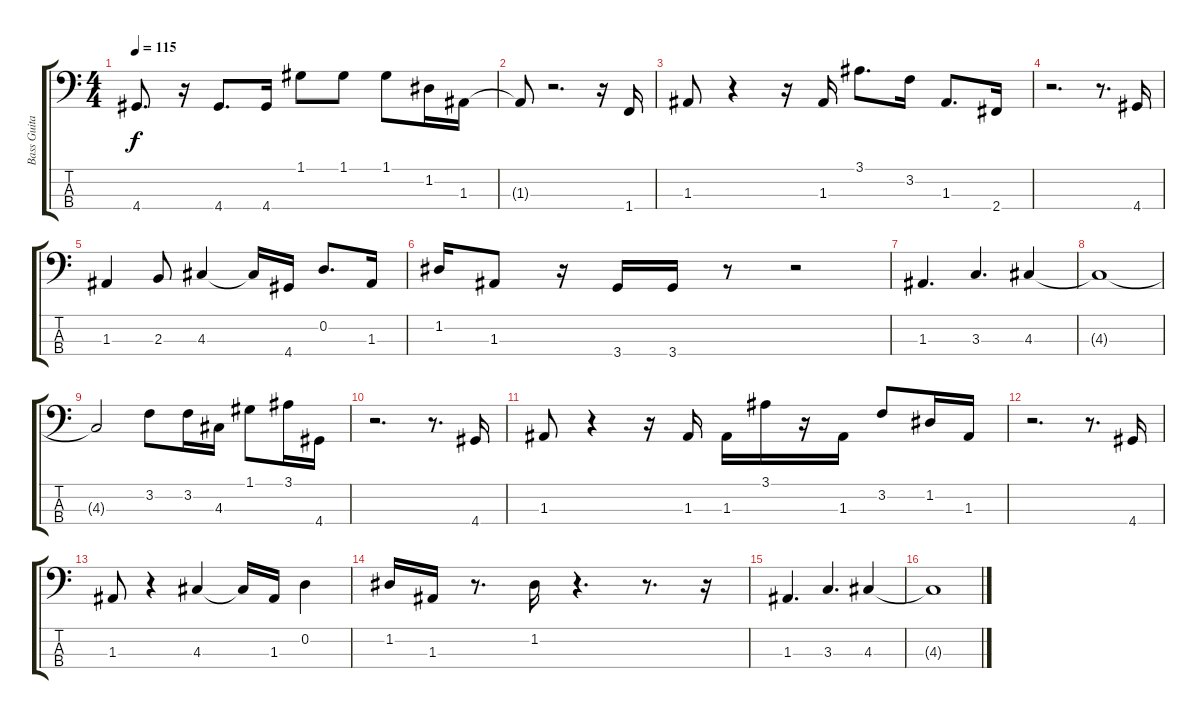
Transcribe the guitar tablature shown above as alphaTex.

\track ("Bass Guitar" "Bass Guita") {instrument electricbassfinger}
\staff {score tabs}
\tuning (G2 D2 A1 E1) {hide}
\ts (4 4)
\tempo 115
\clef f4
\ks c
4.4.8{d dy f} r.16 4.4.8{d} 4.4.16 1.1.8 1.1.8 1.1.8 1.2.16 1.3.16 |
1.3{t}.8 r.2{d} r.16 1.4.16 |
1.3.8 r.4 r.16 1.3.16 3.1.8{d} 3.2.16 1.3.8{d} 2.4.16 |
r.2{d} r.8{d} 4.4.16 |
1.3.4 2.3.8 4.3.4 4.3{t}.16 4.4.16 0.2.8{d} 1.3.16 |
1.2.16 1.3.8 r.16 3.4.16 3.4.16 r.8 r.2 |
1.3.4{d} 3.3.4{d} 4.3.4 |
4.3{t}.1 |
4.3{t}.2 3.2.8 3.2.16 4.3.16 1.1.8 3.1.16 4.4.16 |
r.2{d} r.8{d} 4.4.16 |
1.3.8 r.4 r.16 1.3.16 1.3.16 3.1.16 r.16 1.3.16 3.2.8 1.2.16 1.3.16 |
r.2{d} r.8{d} 4.4.16 |
1.3.8 r.4 4.3.4 4.3{t}.16 1.3.16 0.2.4 |
1.2.16 1.3.16 r.8{d} 1.2.16 r.4{d} r.8{d} r.16 |
1.3.4{d} 3.3.4{d} 4.3.4 |
4.3{t}.1
